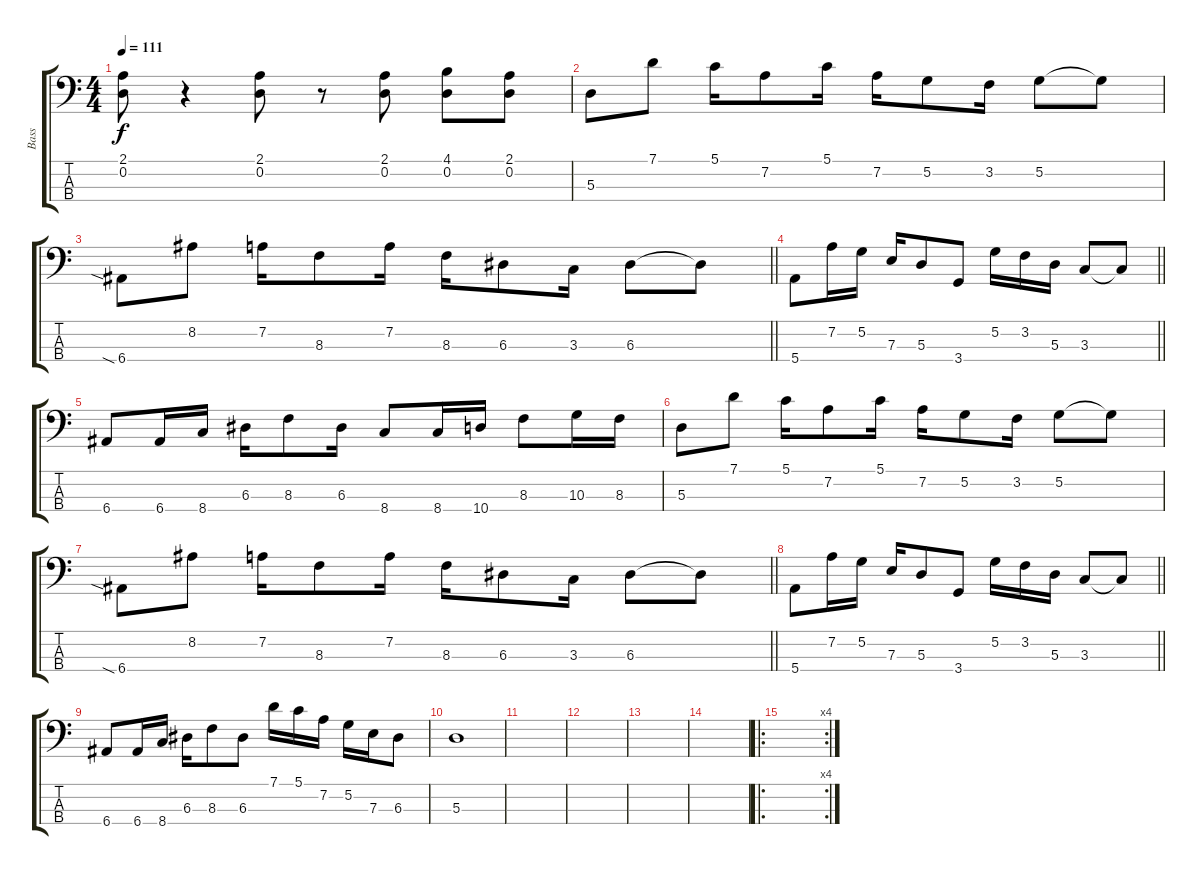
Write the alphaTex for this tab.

\track ("Bass" "Bass") {instrument slapbass1}
\staff {score tabs}
\tuning (G2 D2 A1 E1) {hide}
\ts (4 4)
\tempo 111
\clef f4
\ks c
(2.1 0.2).8{dy f} r.4 (2.1 0.2).8 r.8 (2.1 0.2).8 (4.1 0.2).8 (2.1 0.2).8 |
5.3.8 7.1.8 5.1.16 7.2.8 5.1.16 7.2.16 5.2.8 3.2.16 5.2.8 5.2{t}.8 |
\barLineRight lightlight
6.4{sia}.8 8.2.8 7.2.16 8.3.8 7.2.16 8.3.16 6.3.8 3.3.16 6.3.8 6.3{t}.8 |
\barLineRight lightlight
5.4.8 7.2.16 5.2.16 7.3.16 5.3.8 3.4.8 5.2.16 3.2.16 5.3.16 3.3.8 3.3{t}.8 |
6.4.8 6.4.16 8.4.16 6.3.16 8.3.8 6.3.16 8.4.8 8.4.16 10.4.16 8.3.8 10.3.16 8.3.16 |
5.3.8 7.1.8 5.1.16 7.2.8 5.1.16 7.2.16 5.2.8 3.2.16 5.2.8 5.2{t}.8 |
\barLineRight lightlight
6.4{sia}.8 8.2.8 7.2.16 8.3.8 7.2.16 8.3.16 6.3.8 3.3.16 6.3.8 6.3{t}.8 |
\barLineRight lightlight
5.4.8 7.2.16 5.2.16 7.3.16 5.3.8 3.4.8 5.2.16 3.2.16 5.3.16 3.3.8 3.3{t}.8 |
6.4.8 6.4.16 8.4.16 6.3.16 8.3.8 6.3.8 7.1.16 5.1.16 7.2.16 5.2.16 7.3.16 6.3.8 |
5.3.1 |
|
|
|
|
\ro
\rc 4
